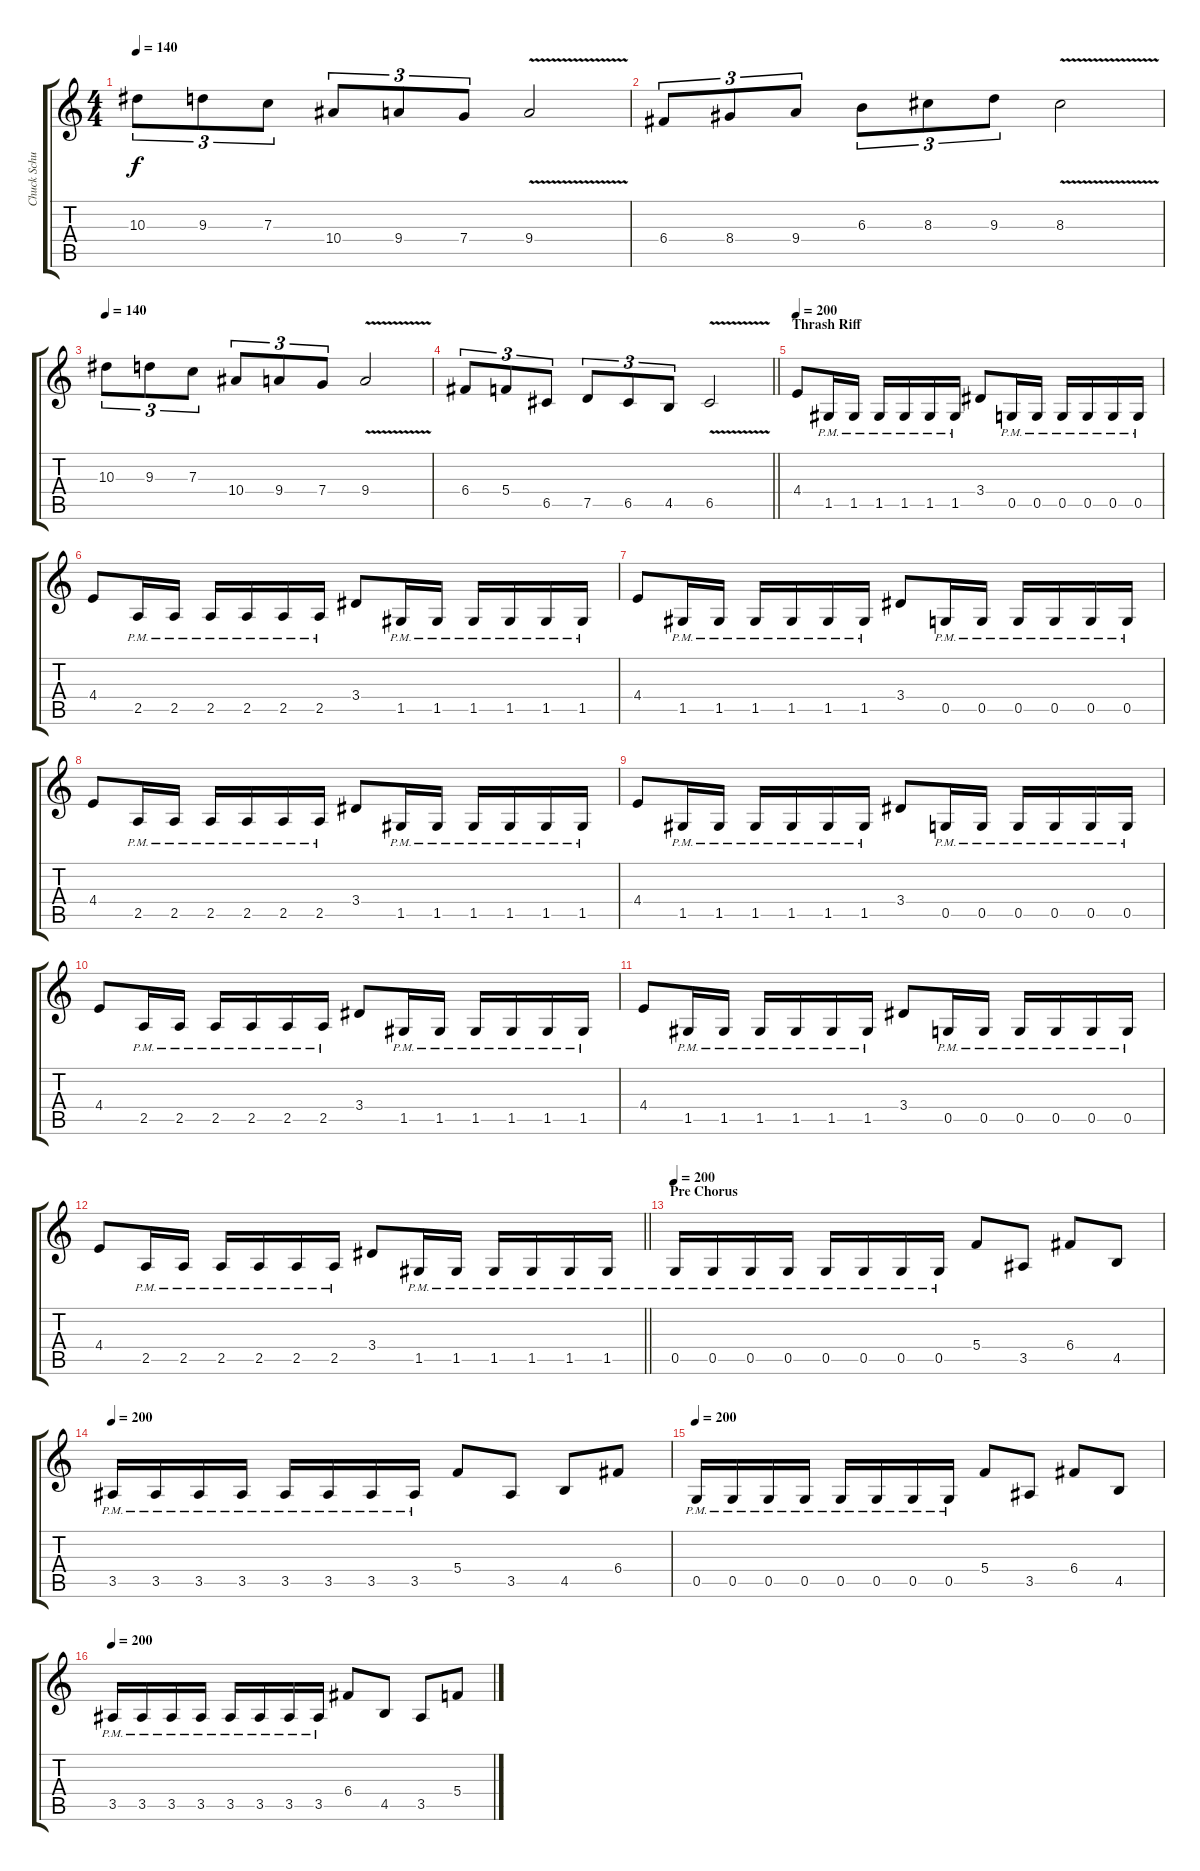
\track ("Chuck Schuldiner" "Chuck Schu") {instrument distortionguitar}
\staff {score tabs}
\tuning (D4 A3 F3 C3 G2 D2) {hide}
\ts (4 4)
\tempo 140
\clef g2
\ks c
10.3.8{tu (3 2) dy f} 9.3.8{tu (3 2)} 7.3.8{tu (3 2)} 10.4.8{tu (3 2)} 9.4.8{tu (3 2)} 7.4.8{tu (3 2)} 9.4{v}.2 |
6.4.8{tu (3 2)} 8.4.8{tu (3 2)} 9.4.8{tu (3 2)} 6.3.8{tu (3 2)} 8.3.8{tu (3 2)} 9.3.8{tu (3 2)} 8.3{v}.2 |
\tempo 140
10.3.8{tu (3 2)} 9.3.8{tu (3 2)} 7.3.8{tu (3 2)} 10.4.8{tu (3 2)} 9.4.8{tu (3 2)} 7.4.8{tu (3 2)} 9.4{v}.2 |
\barLineRight lightlight
6.4.8{tu (3 2)} 5.4.8{tu (3 2)} 6.5.8{tu (3 2)} 7.5.8{tu (3 2)} 6.5.8{tu (3 2)} 4.5.8{tu (3 2)} 6.5{v}.2 |
\section ("" "Thrash Riff")
\tempo 200
4.4.8 1.5{pm}.16 1.5{pm}.16 1.5{pm}.16 1.5{pm}.16 1.5{pm}.16 1.5{pm}.16 3.4.8 0.5{pm}.16 0.5{pm}.16 0.5{pm}.16 0.5{pm}.16 0.5{pm}.16 0.5{pm}.16 |
4.4.8 2.5{pm}.16 2.5{pm}.16 2.5{pm}.16 2.5{pm}.16 2.5{pm}.16 2.5{pm}.16 3.4.8 1.5{pm}.16 1.5{pm}.16 1.5{pm}.16 1.5{pm}.16 1.5{pm}.16 1.5{pm}.16 |
4.4.8 1.5{pm}.16 1.5{pm}.16 1.5{pm}.16 1.5{pm}.16 1.5{pm}.16 1.5{pm}.16 3.4.8 0.5{pm}.16 0.5{pm}.16 0.5{pm}.16 0.5{pm}.16 0.5{pm}.16 0.5{pm}.16 |
4.4.8 2.5{pm}.16 2.5{pm}.16 2.5{pm}.16 2.5{pm}.16 2.5{pm}.16 2.5{pm}.16 3.4.8 1.5{pm}.16 1.5{pm}.16 1.5{pm}.16 1.5{pm}.16 1.5{pm}.16 1.5{pm}.16 |
4.4.8 1.5{pm}.16 1.5{pm}.16 1.5{pm}.16 1.5{pm}.16 1.5{pm}.16 1.5{pm}.16 3.4.8 0.5{pm}.16 0.5{pm}.16 0.5{pm}.16 0.5{pm}.16 0.5{pm}.16 0.5{pm}.16 |
4.4.8 2.5{pm}.16 2.5{pm}.16 2.5{pm}.16 2.5{pm}.16 2.5{pm}.16 2.5{pm}.16 3.4.8 1.5{pm}.16 1.5{pm}.16 1.5{pm}.16 1.5{pm}.16 1.5{pm}.16 1.5{pm}.16 |
4.4.8 1.5{pm}.16 1.5{pm}.16 1.5{pm}.16 1.5{pm}.16 1.5{pm}.16 1.5{pm}.16 3.4.8 0.5{pm}.16 0.5{pm}.16 0.5{pm}.16 0.5{pm}.16 0.5{pm}.16 0.5{pm}.16 |
\barLineRight lightlight
4.4.8 2.5{pm}.16 2.5{pm}.16 2.5{pm}.16 2.5{pm}.16 2.5{pm}.16 2.5{pm}.16 3.4.8 1.5{pm}.16 1.5{pm}.16 1.5{pm}.16 1.5{pm}.16 1.5{pm}.16 1.5{pm}.16 |
\section ("" "Pre Chorus")
\tempo 200
0.5{pm}.16 0.5{pm}.16 0.5{pm}.16 0.5{pm}.16 0.5{pm}.16 0.5{pm}.16 0.5{pm}.16 0.5{pm}.16 5.4.8 3.5.8 6.4.8 4.5.8 |
\tempo 200
3.5{pm}.16 3.5{pm}.16 3.5{pm}.16 3.5{pm}.16 3.5{pm}.16 3.5{pm}.16 3.5{pm}.16 3.5{pm}.16 5.4.8 3.5.8 4.5.8 6.4.8 |
\tempo 200
0.5{pm}.16 0.5{pm}.16 0.5{pm}.16 0.5{pm}.16 0.5{pm}.16 0.5{pm}.16 0.5{pm}.16 0.5{pm}.16 5.4.8 3.5.8 6.4.8 4.5.8 |
\tempo 200
3.5{pm}.16 3.5{pm}.16 3.5{pm}.16 3.5{pm}.16 3.5{pm}.16 3.5{pm}.16 3.5{pm}.16 3.5{pm}.16 6.4.8 4.5.8 3.5.8 5.4.8
